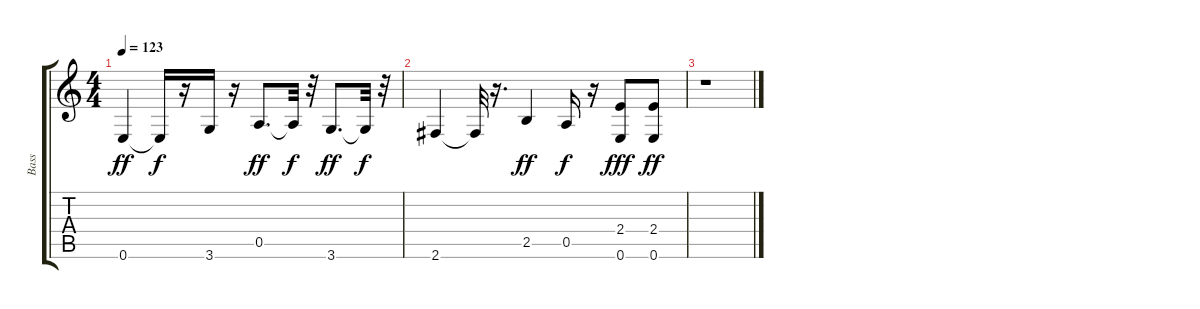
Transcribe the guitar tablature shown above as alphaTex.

\track ("Bass" "Bass") {instrument fretlessbass}
\staff {score tabs}
\tuning (E4 B3 G3 D3 A2 E2) {hide}
\ts (4 4)
\tempo 123
\clef g2
\ks c
0.6.4{dy ff} 0.6{t}.16{dy f} r.16 3.6.16 r.16 0.5.8{d dy ff} 0.5{t}.32{dy f} r.32 3.6.8{d dy ff} 3.6{t}.32{dy f} r.32 |
2.6.4 2.6{t}.32 r.16{d} 2.5.4{dy ff} 0.5.16{dy f} r.16 (2.4 0.6).8{dy fff} (2.4 0.6).8{dy ff} |
r.1
